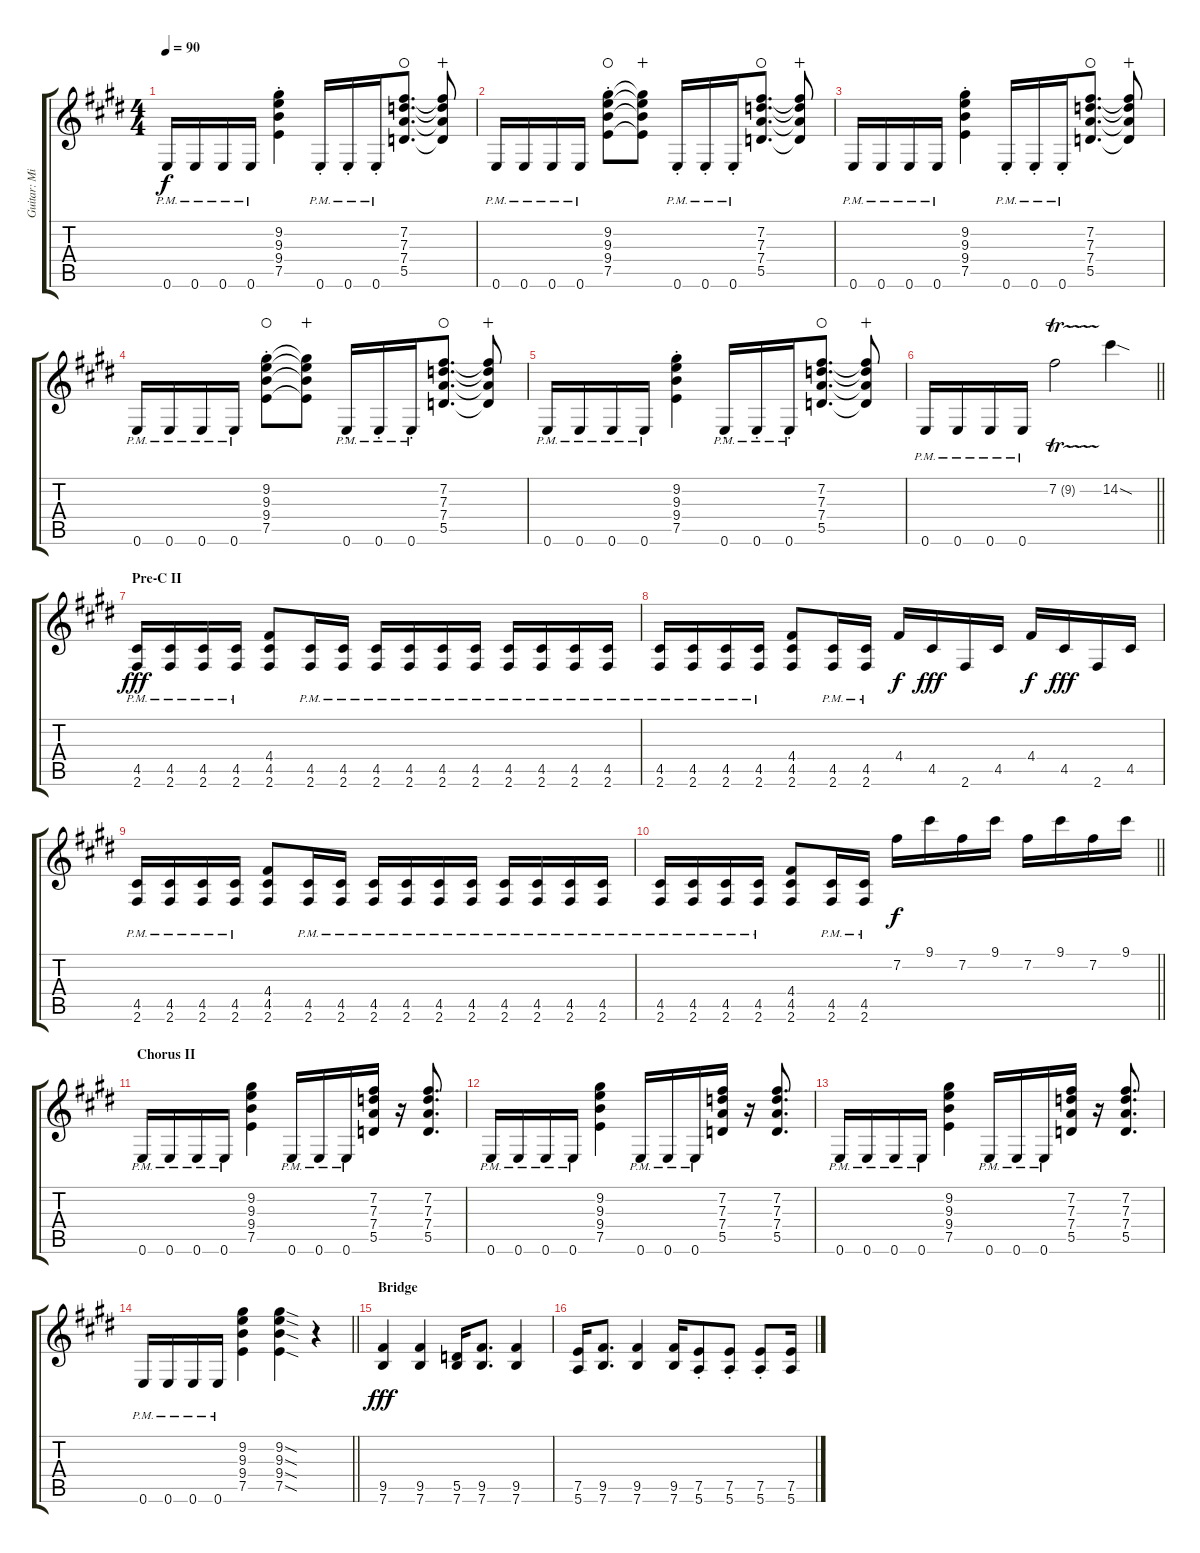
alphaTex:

\track ("Guitar: Michael" "Guitar: Mi") {instrument overdrivenguitar}
\staff {score tabs}
\tuning (E4 B3 G3 D3 A2 E2) {hide}
\ts (4 4)
\tempo 90
\clef g2
\ks e
0.6{pm}.16{dy f} 0.6{pm}.16 0.6{pm}.16 0.6{pm}.16 (9.2{st} 9.3{st} 9.4{st} 7.5{st}).4 0.6{pm st}.16 0.6{pm st}.16 0.6{pm st}.16 (7.2 7.3 7.4 5.5).8{d waho} (7.2{t} 7.3{t} 7.4{t} 5.5{t}).8{wahc} |
0.6{pm}.16 0.6{pm}.16 0.6{pm}.16 0.6{pm}.16 (9.2{st} 9.3{st} 9.4{st} 7.5{st}).8{waho} (9.2{t} 9.3{t} 9.4{t} 7.5{t}).8{wahc} 0.6{pm st}.16 0.6{pm st}.16 0.6{pm st}.16 (7.2 7.3 7.4 5.5).8{d waho} (7.2{t} 7.3{t} 7.4{t} 5.5{t}).8{wahc} |
0.6{pm}.16 0.6{pm}.16 0.6{pm}.16 0.6{pm}.16 (9.2{st} 9.3{st} 9.4{st} 7.5{st}).4 0.6{pm st}.16 0.6{pm st}.16 0.6{pm st}.16 (7.2 7.3 7.4 5.5).8{d waho} (7.2{t} 7.3{t} 7.4{t} 5.5{t}).8{wahc} |
0.6{pm}.16 0.6{pm}.16 0.6{pm}.16 0.6{pm}.16 (9.2{st} 9.3{st} 9.4{st} 7.5{st}).8{waho} (9.2{t} 9.3{t} 9.4{t} 7.5{t}).8{wahc} 0.6{pm st}.16 0.6{pm st}.16 0.6{pm st}.16 (7.2 7.3 7.4 5.5).8{d waho} (7.2{t} 7.3{t} 7.4{t} 5.5{t}).8{wahc} |
0.6{pm}.16 0.6{pm}.16 0.6{pm}.16 0.6{pm}.16 (9.2{st} 9.3{st} 9.4{st} 7.5{st}).4 0.6{pm st}.16 0.6{pm st}.16 0.6{pm st}.16 (7.2 7.3 7.4 5.5).8{d waho} (7.2{t} 7.3{t} 7.4{t} 5.5{t}).8{wahc} |
\barLineRight lightlight
0.6{pm}.16 0.6{pm}.16 0.6{pm}.16 0.6{pm}.16 7.2{tr (9 32)}.2 14.2{sod}.4 |
\section ("" "Pre-C II")
(4.5{pm} 2.6{pm}).16{dy fff} (4.5{pm} 2.6{pm}).16 (4.5{pm} 2.6{pm}).16 (4.5{pm} 2.6{pm}).16 (4.4 4.5 2.6).8 (4.5{pm} 2.6{pm}).16 (4.5{pm} 2.6{pm}).16 (4.5{pm} 2.6{pm}).16 (4.5{pm} 2.6{pm}).16 (4.5{pm} 2.6{pm}).16 (4.5{pm} 2.6{pm}).16 (4.5{pm} 2.6{pm}).16 (4.5{pm} 2.6{pm}).16 (4.5{pm} 2.6{pm}).16 (4.5{pm} 2.6{pm}).16 |
(4.5{pm} 2.6{pm}).16 (4.5{pm} 2.6{pm}).16 (4.5{pm} 2.6{pm}).16 (4.5{pm} 2.6{pm}).16 (4.4 4.5 2.6).8 (4.5{pm} 2.6{pm}).16 (4.5{pm} 2.6{pm}).16 4.4.16{dy f} 4.5.16{dy fff} 2.6.16 4.5.16 4.4.16{dy f} 4.5.16{dy fff} 2.6.16 4.5.16 |
(4.5{pm} 2.6{pm}).16 (4.5{pm} 2.6{pm}).16 (4.5{pm} 2.6{pm}).16 (4.5{pm} 2.6{pm}).16 (4.4 4.5 2.6).8 (4.5{pm} 2.6{pm}).16 (4.5{pm} 2.6{pm}).16 (4.5{pm} 2.6{pm}).16 (4.5{pm} 2.6{pm}).16 (4.5{pm} 2.6{pm}).16 (4.5{pm} 2.6{pm}).16 (4.5{pm} 2.6{pm}).16 (4.5{pm} 2.6{pm}).16 (4.5{pm} 2.6{pm}).16 (4.5{pm} 2.6{pm}).16 |
\barLineRight lightlight
(4.5{pm} 2.6{pm}).16 (4.5{pm} 2.6{pm}).16 (4.5{pm} 2.6{pm}).16 (4.5{pm} 2.6{pm}).16 (4.4 4.5 2.6).8 (4.5{pm} 2.6{pm}).16 (4.5{pm} 2.6{pm}).16 7.2.16{dy f} 9.1.16 7.2.16 9.1.16 7.2.16 9.1.16 7.2.16 9.1.16 |
\section ("" "Chorus II")
0.6{pm}.16 0.6{pm}.16 0.6{pm}.16 0.6{pm}.16 (9.2 9.3 9.4 7.5).4 0.6{pm}.16 0.6{pm}.16 0.6{pm}.16 (7.2 7.3 7.4 5.5).16 r.16 (7.2 7.3 7.4 5.5).8{d} |
0.6{pm}.16 0.6{pm}.16 0.6{pm}.16 0.6{pm}.16 (9.2 9.3 9.4 7.5).4 0.6{pm}.16 0.6{pm}.16 0.6{pm}.16 (7.2 7.3 7.4 5.5).16 r.16 (7.2 7.3 7.4 5.5).8{d} |
0.6{pm}.16 0.6{pm}.16 0.6{pm}.16 0.6{pm}.16 (9.2 9.3 9.4 7.5).4 0.6{pm}.16 0.6{pm}.16 0.6{pm}.16 (7.2 7.3 7.4 5.5).16 r.16 (7.2 7.3 7.4 5.5).8{d} |
\barLineRight lightlight
0.6{pm}.16 0.6{pm}.16 0.6{pm}.16 0.6{pm}.16 (9.2 9.3 9.4 7.5).4 (9.2{sod} 9.3{sod} 9.4{sod} 7.5{sod}).4 r.4 |
\section ("" "Bridge")
(9.5 7.6).4{dy fff} (9.5 7.6).4 (5.5 7.6).16 (9.5 7.6).8{d} (9.5 7.6).4 |
(7.5 5.6).16 (9.5 7.6).8{d} (9.5 7.6).4 (9.5 7.6).16 (7.5{st} 5.6{st}).8 (7.5{st} 5.6{st}).8 (7.5{st} 5.6{st}).8 (7.5 5.6).16
